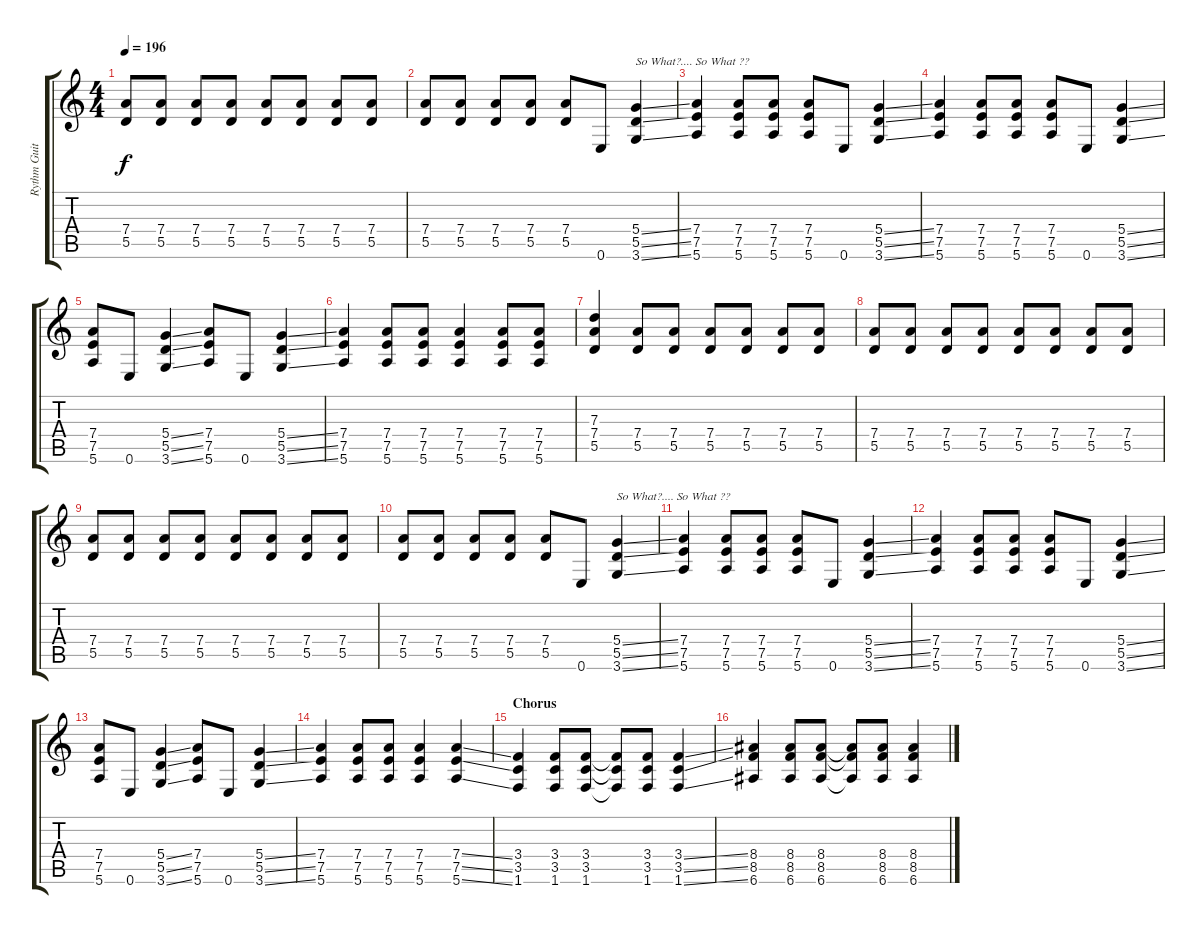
\track ("Rythm Guitar" "Rythm Guit") {instrument distortionguitar}
\staff {score tabs}
\tuning (E4 B3 G3 D3 A2 E2) {hide}
\ts (4 4)
\tempo 196
\clef g2
\ks c
(7.4 5.5).8{dy f} (7.4 5.5).8 (7.4 5.5).8 (7.4 5.5).8 (7.4 5.5).8 (7.4 5.5).8 (7.4 5.5).8 (7.4 5.5).8 |
(7.4 5.5).8 (7.4 5.5).8 (7.4 5.5).8 (7.4 5.5).8 (7.4 5.5).8 0.6.8 (5.4{ss} 5.5{ss} 3.6{ss}).4{txt "So What?.... So What ??"} |
(7.4 7.5 5.6).4 (7.4 7.5 5.6).8 (7.4 7.5 5.6).8 (7.4 7.5 5.6).8 0.6.8 (5.4{ss} 5.5{ss} 3.6{ss}).4 |
(7.4 7.5 5.6).4 (7.4 7.5 5.6).8 (7.4 7.5 5.6).8 (7.4 7.5 5.6).8 0.6.8 (5.4{ss} 5.5{ss} 3.6{ss}).4 |
(7.4 7.5 5.6).8 0.6.8 (5.4{ss} 5.5{ss} 3.6{ss}).4 (7.4 7.5 5.6).8 0.6.8 (5.4{ss} 5.5{ss} 3.6{ss}).4 |
(7.4 7.5 5.6).4 (7.4 7.5 5.6).8 (7.4 7.5 5.6).8 (7.4 7.5 5.6).4 (7.4 7.5 5.6).8 (7.4 7.5 5.6).8 |
(7.3 7.4 5.5).4 (7.4 5.5).8 (7.4 5.5).8 (7.4 5.5).8 (7.4 5.5).8 (7.4 5.5).8 (7.4 5.5).8 |
(7.4 5.5).8 (7.4 5.5).8 (7.4 5.5).8 (7.4 5.5).8 (7.4 5.5).8 (7.4 5.5).8 (7.4 5.5).8 (7.4 5.5).8 |
(7.4 5.5).8 (7.4 5.5).8 (7.4 5.5).8 (7.4 5.5).8 (7.4 5.5).8 (7.4 5.5).8 (7.4 5.5).8 (7.4 5.5).8 |
(7.4 5.5).8 (7.4 5.5).8 (7.4 5.5).8 (7.4 5.5).8 (7.4 5.5).8 0.6.8 (5.4{ss} 5.5{ss} 3.6{ss}).4{txt "So What?.... So What ??"} |
(7.4 7.5 5.6).4 (7.4 7.5 5.6).8 (7.4 7.5 5.6).8 (7.4 7.5 5.6).8 0.6.8 (5.4{ss} 5.5{ss} 3.6{ss}).4 |
(7.4 7.5 5.6).4 (7.4 7.5 5.6).8 (7.4 7.5 5.6).8 (7.4 7.5 5.6).8 0.6.8 (5.4{ss} 5.5{ss} 3.6{ss}).4 |
(7.4 7.5 5.6).8 0.6.8 (5.4{ss} 5.5{ss} 3.6{ss}).4 (7.4 7.5 5.6).8 0.6.8 (5.4{ss} 5.5{ss} 3.6{ss}).4 |
(7.4 7.5 5.6).4 (7.4 7.5 5.6).8 (7.4 7.5 5.6).8 (7.4 7.5 5.6).4 (7.4{ss} 7.5{ss} 5.6{ss}).4 |
\section ("" "Chorus")
(3.4 3.5 1.6).4 (3.4 3.5 1.6).8 (3.4 3.5 1.6).8 (3.4{t} 3.5{t} 1.6{t}).8 (3.4 3.5 1.6).8 (3.4{ss} 3.5{ss} 1.6{ss}).4 |
(8.4 8.5 6.6).4 (8.4 8.5 6.6).8 (8.4 8.5 6.6).8 (8.4{t} 8.5{t} 6.6{t}).8 (8.4 8.5 6.6).8 (8.4 8.5 6.6).4
